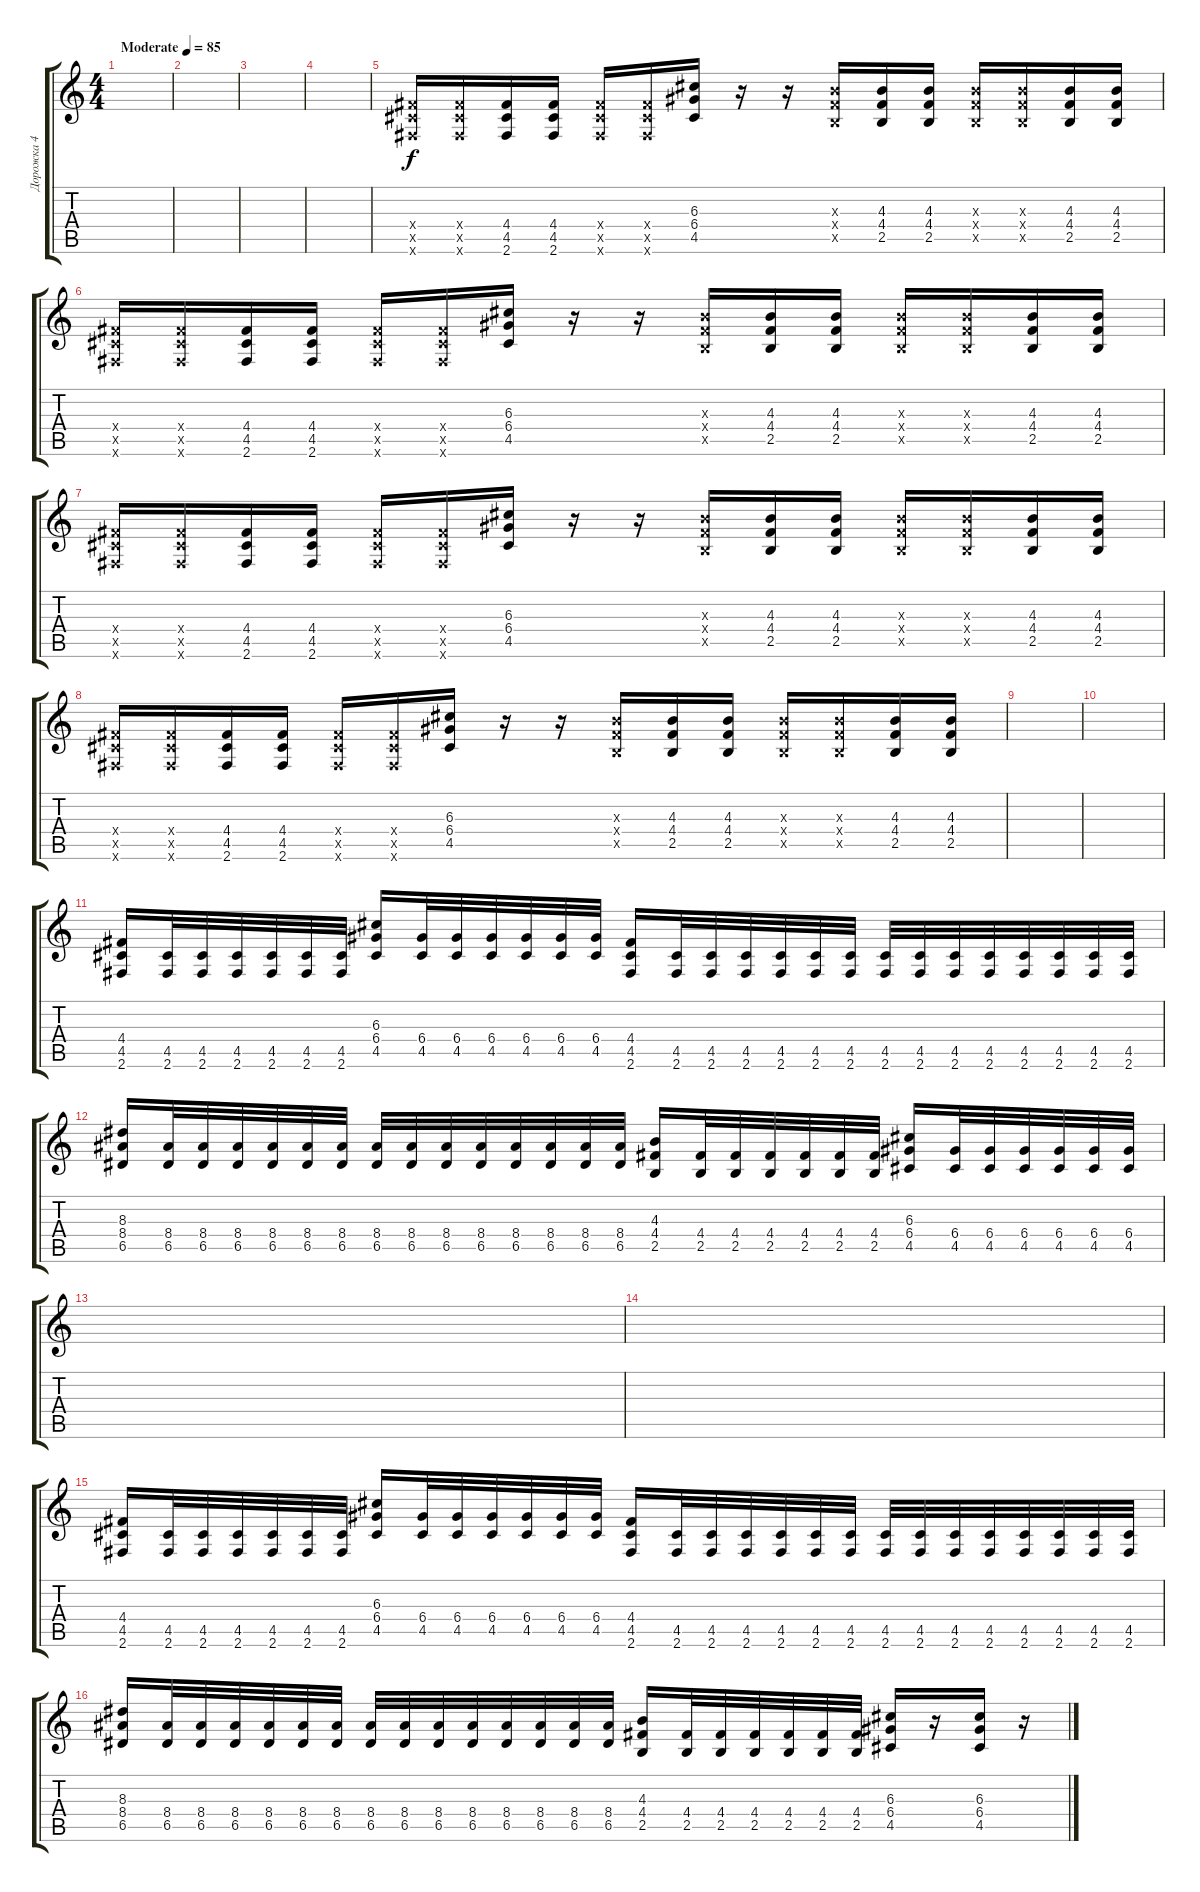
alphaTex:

\track ("Дорожка 4" "Дорожка 4") {instrument distortionguitar}
\staff {score tabs}
\tuning (E4 B3 G3 D3 A2 E2) {hide}
\ts (4 4)
\tempo (85 "Moderate")
\clef g2
\ks c
|
|
|
|
(4.4{x} 4.5{x} 2.6{x}).16 (4.4{x} 4.5{x} 2.6{x}).16 (4.4 4.5 2.6).16 (4.4 4.5 2.6).16 (4.4{x} 4.5{x} 2.6{x}).16 (4.4{x} 4.5{x} 2.6{x}).16 (6.3 6.4 4.5).16 r.16 r.16 (4.3{x} 4.4{x} 2.5{x}).16 (4.3 4.4 2.5).16 (4.3 4.4 2.5).16 (4.3{x} 4.4{x} 2.5{x}).16 (4.3{x} 4.4{x} 2.5{x}).16 (4.3 4.4 2.5).16 (4.3 4.4 2.5).16 |
(4.4{x} 4.5{x} 2.6{x}).16 (4.4{x} 4.5{x} 2.6{x}).16 (4.4 4.5 2.6).16 (4.4 4.5 2.6).16 (4.4{x} 4.5{x} 2.6{x}).16 (4.4{x} 4.5{x} 2.6{x}).16 (6.3 6.4 4.5).16 r.16 r.16 (4.3{x} 4.4{x} 2.5{x}).16 (4.3 4.4 2.5).16 (4.3 4.4 2.5).16 (4.3{x} 4.4{x} 2.5{x}).16 (4.3{x} 4.4{x} 2.5{x}).16 (4.3 4.4 2.5).16 (4.3 4.4 2.5).16 |
(4.4{x} 4.5{x} 2.6{x}).16 (4.4{x} 4.5{x} 2.6{x}).16 (4.4 4.5 2.6).16 (4.4 4.5 2.6).16 (4.4{x} 4.5{x} 2.6{x}).16 (4.4{x} 4.5{x} 2.6{x}).16 (6.3 6.4 4.5).16 r.16 r.16 (4.3{x} 4.4{x} 2.5{x}).16 (4.3 4.4 2.5).16 (4.3 4.4 2.5).16 (4.3{x} 4.4{x} 2.5{x}).16 (4.3{x} 4.4{x} 2.5{x}).16 (4.3 4.4 2.5).16 (4.3 4.4 2.5).16 |
(4.4{x} 4.5{x} 2.6{x}).16 (4.4{x} 4.5{x} 2.6{x}).16 (4.4 4.5 2.6).16 (4.4 4.5 2.6).16 (4.4{x} 4.5{x} 2.6{x}).16 (4.4{x} 4.5{x} 2.6{x}).16 (6.3 6.4 4.5).16 r.16 r.16 (4.3{x} 4.4{x} 2.5{x}).16 (4.3 4.4 2.5).16 (4.3 4.4 2.5).16 (4.3{x} 4.4{x} 2.5{x}).16 (4.3{x} 4.4{x} 2.5{x}).16 (4.3 4.4 2.5).16 (4.3 4.4 2.5).16 |
|
|
(4.4 4.5 2.6).16 (4.5 2.6).32 (4.5 2.6).32 (4.5 2.6).32 (4.5 2.6).32 (4.5 2.6).32 (4.5 2.6).32 (6.3 6.4 4.5).16 (6.4 4.5).32 (6.4 4.5).32 (6.4 4.5).32 (6.4 4.5).32 (6.4 4.5).32 (6.4 4.5).32 (4.4 4.5 2.6).16 (4.5 2.6).32 (4.5 2.6).32 (4.5 2.6).32 (4.5 2.6).32 (4.5 2.6).32 (4.5 2.6).32 (4.5 2.6).32 (4.5 2.6).32 (4.5 2.6).32 (4.5 2.6).32 (4.5 2.6).32 (4.5 2.6).32 (4.5 2.6).32 (4.5 2.6).32 |
(8.3 8.4 6.5).16 (8.4 6.5).32 (8.4 6.5).32 (8.4 6.5).32 (8.4 6.5).32 (8.4 6.5).32 (8.4 6.5).32 (8.4 6.5).32 (8.4 6.5).32 (8.4 6.5).32 (8.4 6.5).32 (8.4 6.5).32 (8.4 6.5).32 (8.4 6.5).32 (8.4 6.5).32 (4.3 4.4 2.5).16 (4.4 2.5).32 (4.4 2.5).32 (4.4 2.5).32 (4.4 2.5).32 (4.4 2.5).32 (4.4 2.5).32 (6.3 6.4 4.5).16 (6.4 4.5).32 (6.4 4.5).32 (6.4 4.5).32 (6.4 4.5).32 (6.4 4.5).32 (6.4 4.5).32 |
|
|
(4.4 4.5 2.6).16 (4.5 2.6).32 (4.5 2.6).32 (4.5 2.6).32 (4.5 2.6).32 (4.5 2.6).32 (4.5 2.6).32 (6.3 6.4 4.5).16 (6.4 4.5).32 (6.4 4.5).32 (6.4 4.5).32 (6.4 4.5).32 (6.4 4.5).32 (6.4 4.5).32 (4.4 4.5 2.6).16 (4.5 2.6).32 (4.5 2.6).32 (4.5 2.6).32 (4.5 2.6).32 (4.5 2.6).32 (4.5 2.6).32 (4.5 2.6).32 (4.5 2.6).32 (4.5 2.6).32 (4.5 2.6).32 (4.5 2.6).32 (4.5 2.6).32 (4.5 2.6).32 (4.5 2.6).32 |
(8.3 8.4 6.5).16 (8.4 6.5).32 (8.4 6.5).32 (8.4 6.5).32 (8.4 6.5).32 (8.4 6.5).32 (8.4 6.5).32 (8.4 6.5).32 (8.4 6.5).32 (8.4 6.5).32 (8.4 6.5).32 (8.4 6.5).32 (8.4 6.5).32 (8.4 6.5).32 (8.4 6.5).32 (4.3 4.4 2.5).16 (4.4 2.5).32 (4.4 2.5).32 (4.4 2.5).32 (4.4 2.5).32 (4.4 2.5).32 (4.4 2.5).32 (6.3 6.4 4.5).16 r.16 (6.3 6.4 4.5).16 r.16
